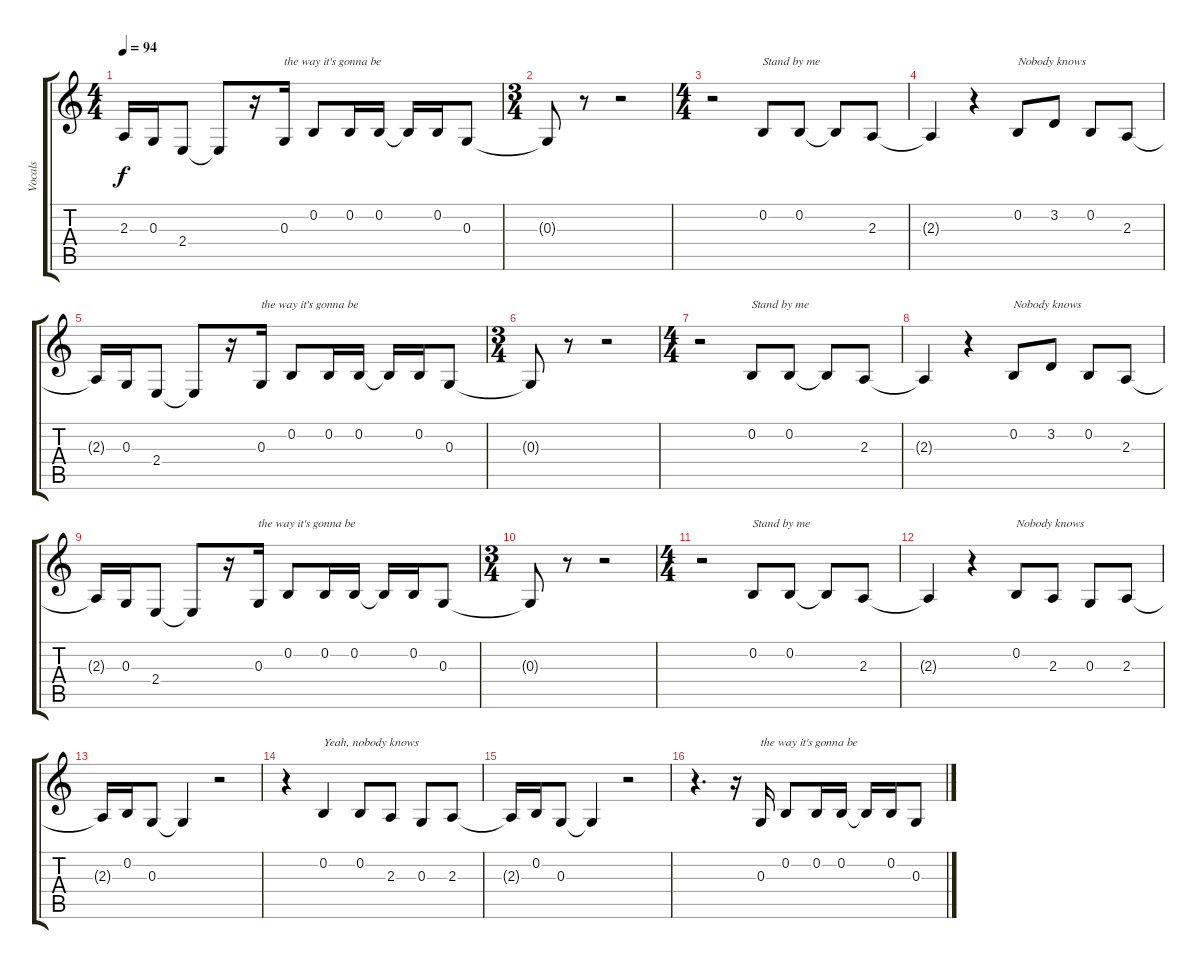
\track ("Vocals" "Vocals") {instrument tenorsax}
\staff {score tabs}
\tuning (E4 B3 G3 D3 A2 E2) {hide}
\ts (4 4)
\tempo 94
\clef g2
\ks c
2.3{t}.16{dy f} 0.3.16 2.4.8 2.4{t}.8 r.16 0.3.16{txt "the way it's gonna be"} 0.2.8 0.2.16 0.2.16 0.2{t}.16 0.2.16 0.3.8 |
\ts (3 4)
0.3{t}.8 r.8 r.2 |
\ts (4 4)
r.2 0.2.8{txt "Stand by me"} 0.2.8 0.2{t}.8 2.3.8 |
2.3{t}.4 r.4 0.2.8{txt "Nobody knows"} 3.2.8 0.2.8 2.3.8 |
2.3{t}.16 0.3.16 2.4.8 2.4{t}.8 r.16 0.3.16{txt "the way it's gonna be"} 0.2.8 0.2.16 0.2.16 0.2{t}.16 0.2.16 0.3.8 |
\ts (3 4)
0.3{t}.8 r.8 r.2 |
\ts (4 4)
r.2 0.2.8{txt "Stand by me"} 0.2.8 0.2{t}.8 2.3.8 |
2.3{t}.4 r.4 0.2.8{txt "Nobody knows"} 3.2.8 0.2.8 2.3.8 |
2.3{t}.16 0.3.16 2.4.8 2.4{t}.8 r.16 0.3.16{txt "the way it's gonna be"} 0.2.8 0.2.16 0.2.16 0.2{t}.16 0.2.16 0.3.8 |
\ts (3 4)
0.3{t}.8 r.8 r.2 |
\ts (4 4)
r.2 0.2.8{txt "Stand by me"} 0.2.8 0.2{t}.8 2.3.8 |
2.3{t}.4 r.4 0.2.8{txt "Nobody knows"} 2.3.8 0.3.8 2.3.8 |
2.3{t}.16 0.2.16 0.3.8 0.3{t}.4 r.2 |
r.4 0.2.4{txt "Yeah, nobody knows"} 0.2.8 2.3.8 0.3.8 2.3.8 |
2.3{t}.16 0.2.16 0.3.8 0.3{t}.4 r.2 |
r.4{d} r.16 0.3.16{txt "the way it's gonna be"} 0.2.8 0.2.16 0.2.16 0.2{t}.16 0.2.16 0.3.8
